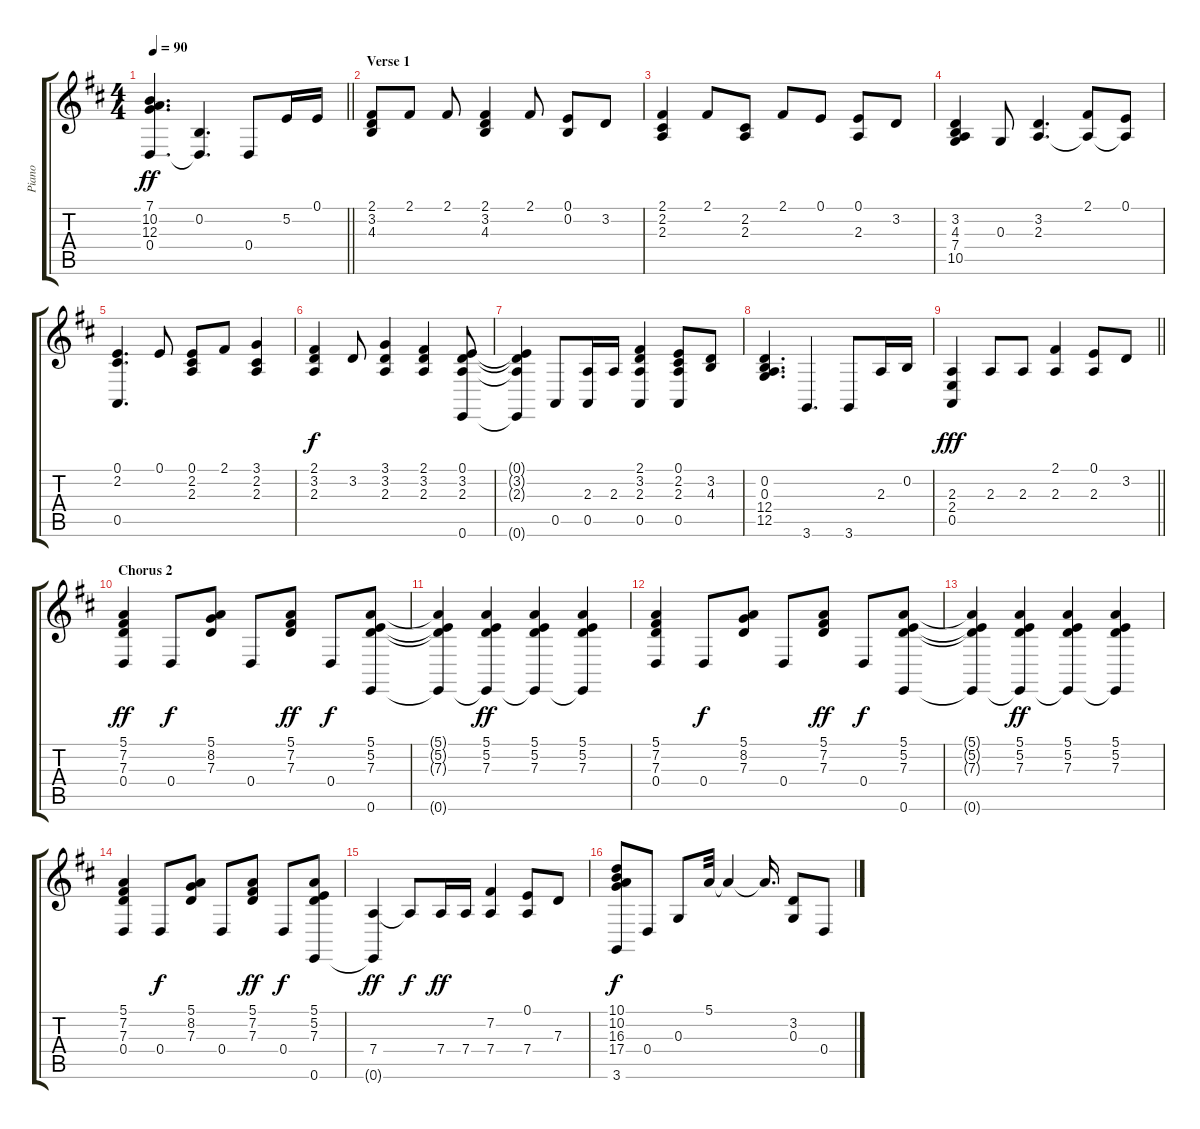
\track ("Piano" "Piano") {instrument brightacousticpiano}
\staff {score tabs}
\tuning (E4 B3 G3 D3 A2 E2) {hide}
\ts (4 4)
\tempo 90
\clef g2
\barLineRight lightlight
\ks d
(7.1 10.2 12.3 0.4).4{d dy ff} (0.2 0.4{t}).4{d} 0.4.8 5.2.16 0.1.16 |
\section ("" "Verse 1")
(2.1 3.2 4.3).8 2.1.8 2.1.8 (2.1 3.2 4.3).4 2.1.8 (0.1 0.2).8 3.2.8 |
(2.1 2.2 2.3).4 2.1.8 (2.2 2.3).8 2.1.8 0.1.8 (0.1 2.3).8 3.2.8 |
(3.2 4.3 7.4 10.5).4 0.3.8 (3.2 2.3).4{d} (2.1 2.3{t}).8 (0.1 2.3{t}).8 |
(0.1 2.2 0.5).4{d} 0.1.8 (0.1 2.2 2.3).8 2.1.8 (3.1 2.2 2.3).4 |
(2.1 3.2 2.3).4{dy f} 3.2.8 (3.1 3.2 2.3).4 (2.1 3.2 2.3).4 (0.1 3.2 2.3 0.6).8 |
(0.1{t} 3.2{t} 2.3{t} 0.6{t}).4 0.5.8 (2.3 0.5).16 2.3.16 (2.1 3.2 2.3 0.5).4 (0.1 2.2 2.3 0.5).8 (3.2 4.3).8 |
(0.2 0.3 12.4 12.5).4{d} 3.6.4{d} 3.6.8 2.3.16 0.2.16 |
\barLineRight lightlight
(2.3 2.4 0.5).4{dy fff} 2.3.8 2.3.8 (2.1 2.3).4 (0.1 2.3).8 3.2.8 |
\section ("" "Chorus 2")
(5.1 7.2 7.3 0.4).4{dy ff} 0.4.8{dy f} (5.1 8.2 7.3).8 0.4.8 (5.1 7.2 7.3).8{dy ff} 0.4.8{dy f} (5.1 5.2 7.3 0.6).8 |
(5.1{t} 5.2{t} 7.3{t} 0.6{t}).4 (5.1 5.2 7.3 0.6{t}).4{dy ff} (5.1 5.2 7.3 0.6{t}).4 (5.1 5.2 7.3 0.6{t}).4 |
(5.1 7.2 7.3 0.4).4 0.4.8{dy f} (5.1 8.2 7.3).8 0.4.8 (5.1 7.2 7.3).8{dy ff} 0.4.8{dy f} (5.1 5.2 7.3 0.6).8 |
(5.1{t} 5.2{t} 7.3{t} 0.6{t}).4 (5.1 5.2 7.3 0.6{t}).4{dy ff} (5.1 5.2 7.3 0.6{t}).4 (5.1 5.2 7.3 0.6{t}).4 |
(5.1 7.2 7.3 0.4).4 0.4.8{dy f} (5.1 8.2 7.3).8 0.4.8 (5.1 7.2 7.3).8{dy ff} 0.4.8{dy f} (5.1 5.2 7.3 0.6).8 |
(7.4 0.6{t}).4{dy ff} 7.4{t}.8{dy f} 7.4.16{dy ff} 7.4.16 (7.2 7.4).4 (0.1 7.4).8 7.3.8 |
(10.1 10.2 16.3 17.4 3.6).8{dy f} 0.4.8 0.3.8 5.1.32 5.1{t}.4 5.1{t}.16{d} (3.2 0.3).8 0.4.8
